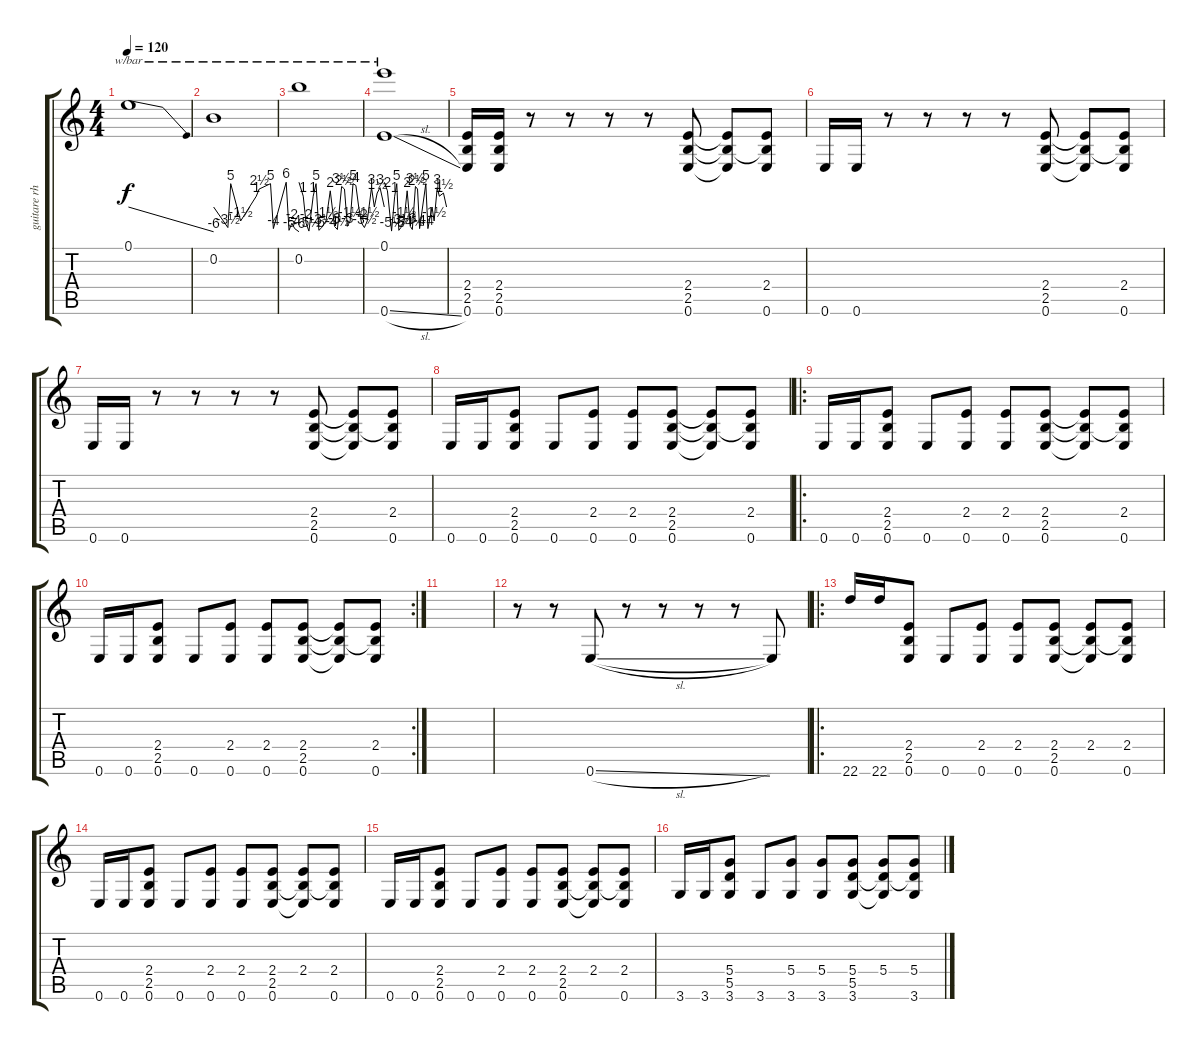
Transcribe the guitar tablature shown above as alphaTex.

\track ("guitare rhytmique" "guitare rh") {instrument overdrivenguitar}
\staff {score tabs}
\tuning (E4 B3 G3 D3 A2 E2) {hide}
\ts (4 4)
\tempo 120
\clef g2
\ks c
0.1.1{tbe (dive default 0 0 60 -24) dy f instrument guitarharmonics} |
0.2.1{tbe (custom default 0 0 10 -14 12 20 19 -6 30 4 32 10 40 20 42 -16 51 24 53 -20 55 -8 57 -16 60 -24)} |
0.2.1{tbe (custom default 0 24 3 4 5 -8 7 -22 10 4 12 20 14 -20 16 -14 19 -6 22 8 25 -12 27 -18 30 14 32 10 34 -12 36 -6 38 20 40 16 42 0 44 -8 46 -14 48 -6 51 12 53 0 55 6 57 12 60 0)} |
(0.1 0.6{sl}).1{tbe (custom default 0 24 3 8 7 -22 10 4 12 20 14 -20 16 -14 19 -6 22 8 25 -12 27 -18 30 14 32 10 34 -16 40 20 42 -16 46 0 48 -6 51 12 53 4 57 6 60 0)} |
(2.4 2.5 0.6).16{instrument overdrivenguitar} (2.4 2.5 0.6).16 r.8 r.8 r.8 r.8 (2.4 2.5 0.6).8 (2.4{t} 2.5{t} 0.6{t}).8 (2.4 2.5{t} 0.6).8 |
0.6.16 0.6.16 r.8 r.8 r.8 r.8 (2.4 2.5 0.6).8 (2.4{t} 2.5{t} 0.6{t}).8 (2.4 2.5{t} 0.6).8 |
0.6.16 0.6.16 r.8 r.8 r.8 r.8 (2.4 2.5 0.6).8 (2.4{t} 2.5{t} 0.6{t}).8 (2.4 2.5{t} 0.6).8 |
0.6.16 0.6.16 (2.4 2.5 0.6).8 0.6.8 (2.4 0.6).8 (2.4 0.6).8 (2.4 2.5 0.6).8 (2.4{t} 2.5{t} 0.6{t}).8 (2.4 2.5{t} 0.6).8 |
\ro
0.6.16 0.6.16 (2.4 2.5 0.6).8 0.6.8 (2.4 0.6).8 (2.4 0.6).8 (2.4 2.5 0.6).8 (2.4{t} 2.5{t} 0.6{t}).8 (2.4 2.5{t} 0.6).8 |
\rc 2
0.6.16 0.6.16 (2.4 2.5 0.6).8 0.6.8 (2.4 0.6).8 (2.4 0.6).8 (2.4 2.5 0.6).8 (2.4{t} 2.5{t} 0.6{t}).8 (2.4 2.5{t} 0.6).8 |
|
r.8 r.8 0.6{sl}.8 r.8 r.8 r.8 r.8 0.6{t}.8 |
\ro
22.6.16 22.6.16 (2.4 2.5 0.6).8 0.6.8 (2.4 0.6).8 (2.4 0.6).8 (2.4 2.5 0.6).8 (2.4 2.5{t} 0.6{t}).8 (2.4 2.5{t} 0.6).8 |
0.6.16 0.6.16 (2.4 2.5 0.6).8 0.6.8 (2.4 0.6).8 (2.4 0.6).8 (2.4 2.5 0.6).8 (2.4 2.5{t} 0.6{t}).8 (2.4 2.5{t} 0.6).8 |
0.6.16 0.6.16 (2.4 2.5 0.6).8 0.6.8 (2.4 0.6).8 (2.4 0.6).8 (2.4 2.5 0.6).8 (2.4 2.5{t} 0.6{t}).8 (2.4 2.5{t} 0.6).8 |
3.6.16 3.6.16 (5.4 5.5 3.6).8 3.6.8 (5.4 3.6).8 (5.4 3.6).8 (5.4 5.5 3.6).8 (5.4 5.5{t} 3.6{t}).8 (5.4 5.5{t} 3.6).8
